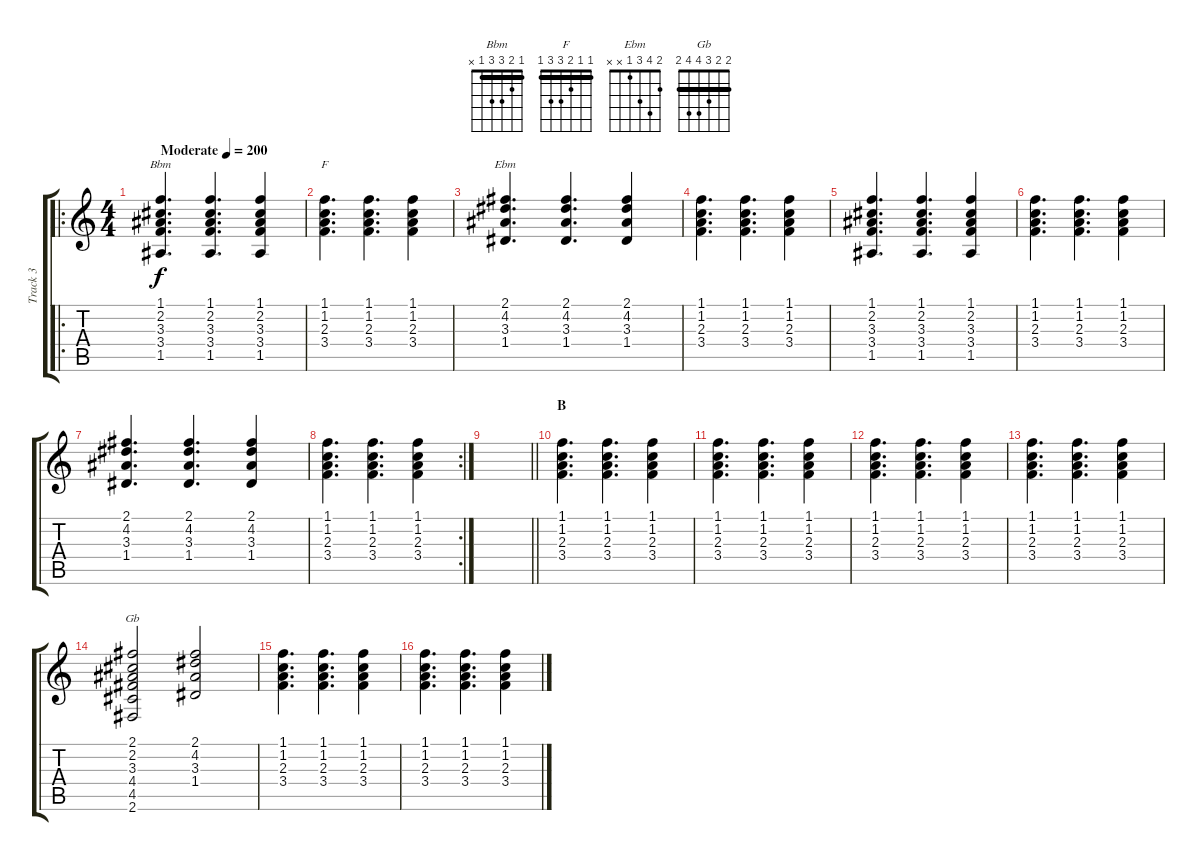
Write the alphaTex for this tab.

\track ("Track 3" "Track 3") {instrument acousticguitarnylon}
\staff {score tabs}
\tuning (E4 B3 G3 D3 A2 E2) {hide}
\chord ("Bbm" 1 2 3 3 1 x) {barre 1}
\chord ("F" 1 1 2 3 3 1) {barre 1}
\chord ("Ebm" 2 4 3 1 x x)
\chord ("Gb" 2 2 3 4 4 2) {barre 2}
\ro
\ts (4 4)
\tempo (200 "Moderate")
\clef g2
\ks c
(1.1 2.2 3.3 3.4 1.5).4{d ch "Bbm" dy f instrument acousticguitarnylon} (1.1 2.2 3.3 3.4 1.5).4{d} (1.1 2.2 3.3 3.4 1.5).4 |
(1.1 1.2 2.3 3.4).4{d ch "F"} (1.1 1.2 2.3 3.4).4{d} (1.1 1.2 2.3 3.4).4 |
(2.1 4.2 3.3 1.4).4{d ch "Ebm"} (2.1 4.2 3.3 1.4).4{d} (2.1 4.2 3.3 1.4).4 |
(1.1 1.2 2.3 3.4).4{d} (1.1 1.2 2.3 3.4).4{d} (1.1 1.2 2.3 3.4).4 |
(1.1 2.2 3.3 3.4 1.5).4{d} (1.1 2.2 3.3 3.4 1.5).4{d} (1.1 2.2 3.3 3.4 1.5).4 |
(1.1 1.2 2.3 3.4).4{d} (1.1 1.2 2.3 3.4).4{d} (1.1 1.2 2.3 3.4).4 |
(2.1 4.2 3.3 1.4).4{d} (2.1 4.2 3.3 1.4).4{d} (2.1 4.2 3.3 1.4).4 |
\rc 2
(1.1 1.2 2.3 3.4).4{d} (1.1 1.2 2.3 3.4).4{d} (1.1 1.2 2.3 3.4).4 |
\barLineRight lightlight
|
\section ("" "B")
(1.1 1.2 2.3 3.4).4{d} (1.1 1.2 2.3 3.4).4{d} (1.1 1.2 2.3 3.4).4 |
(1.1 1.2 2.3 3.4).4{d} (1.1 1.2 2.3 3.4).4{d} (1.1 1.2 2.3 3.4).4 |
(1.1 1.2 2.3 3.4).4{d} (1.1 1.2 2.3 3.4).4{d} (1.1 1.2 2.3 3.4).4 |
(1.1 1.2 2.3 3.4).4{d} (1.1 1.2 2.3 3.4).4{d} (1.1 1.2 2.3 3.4).4 |
(2.1 2.2 3.3 4.4 4.5 2.6).2{ch "Gb"} (2.1 4.2 3.3 1.4).2 |
(1.1 1.2 2.3 3.4).4{d} (1.1 1.2 2.3 3.4).4{d} (1.1 1.2 2.3 3.4).4 |
(1.1 1.2 2.3 3.4).4{d} (1.1 1.2 2.3 3.4).4{d} (1.1 1.2 2.3 3.4).4
